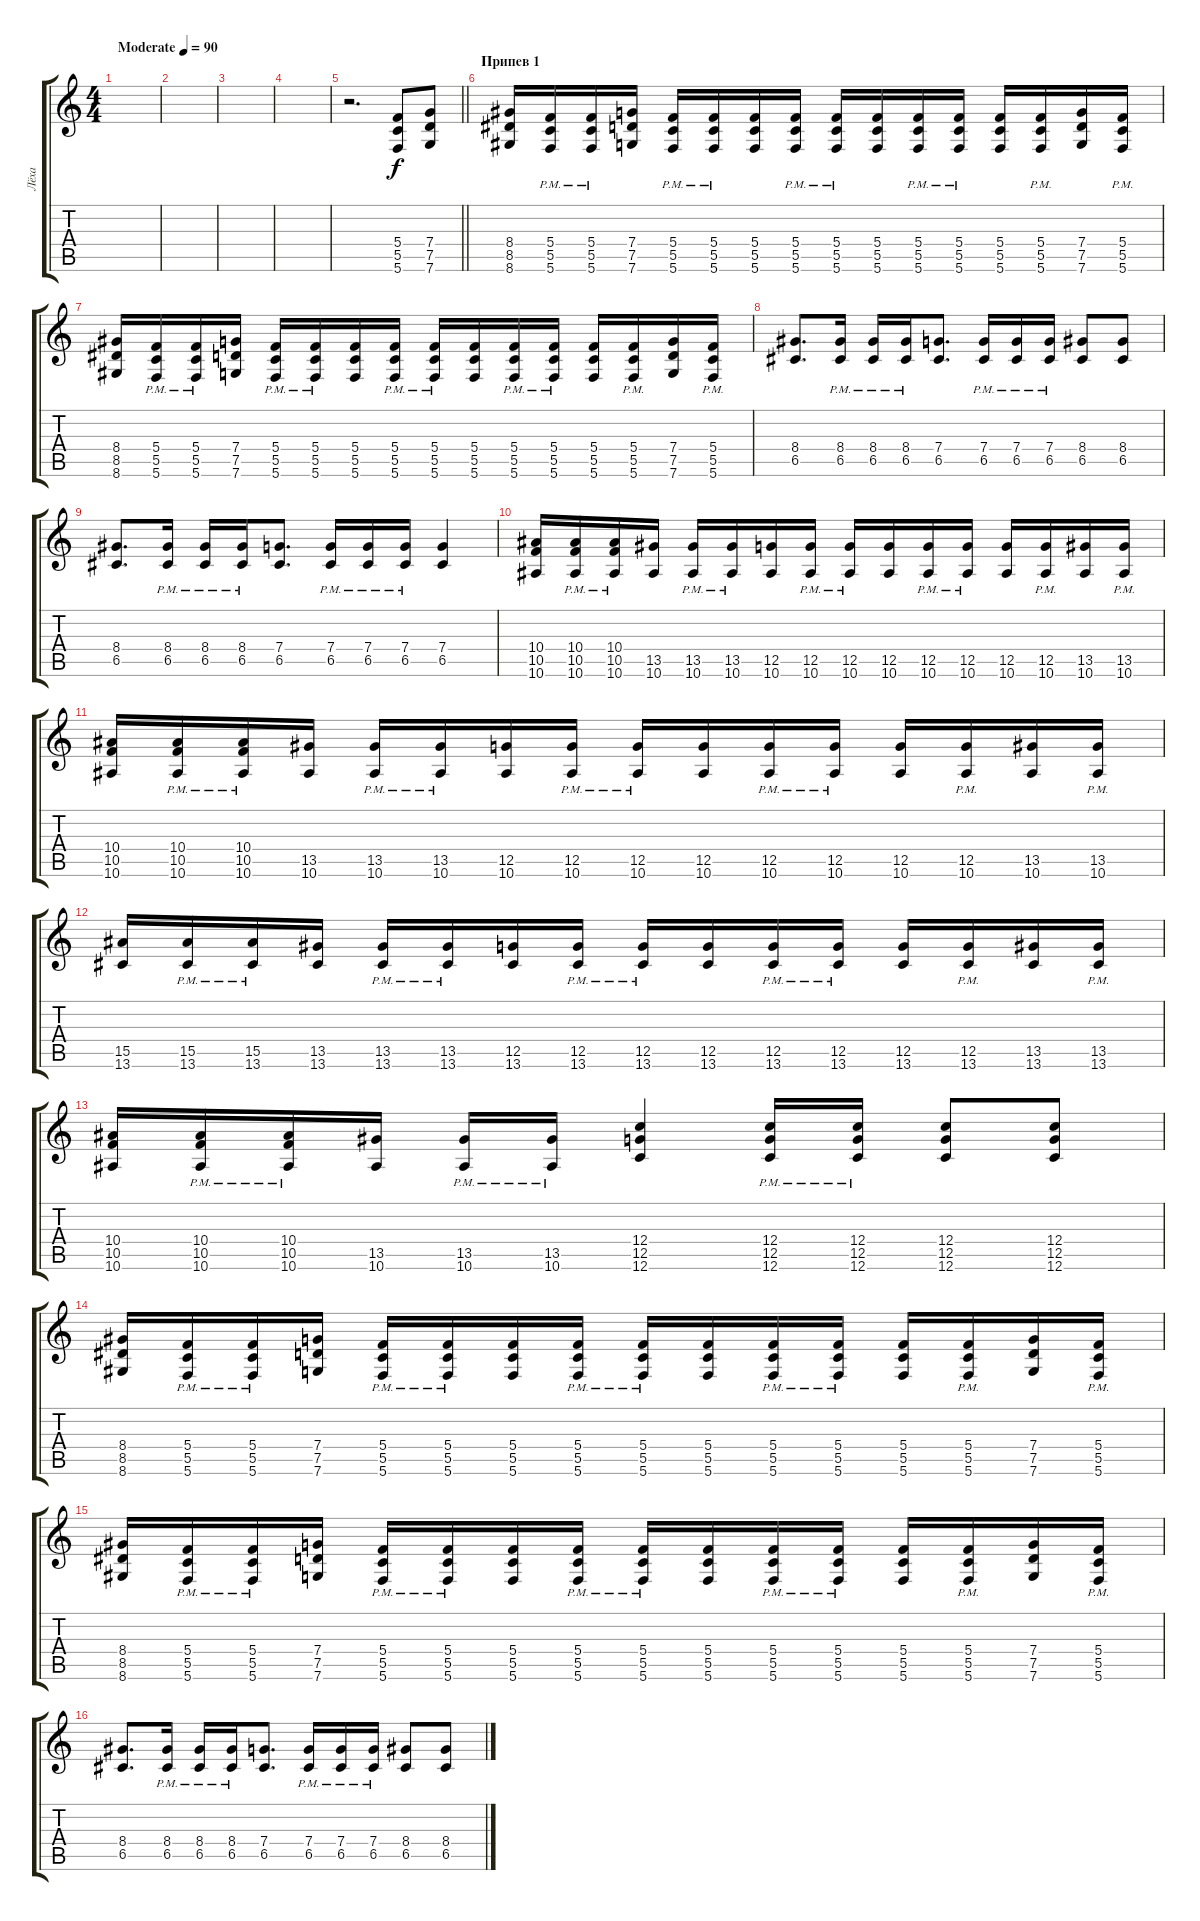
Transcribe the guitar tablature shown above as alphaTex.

\track ("Лёха" "Лёха") {instrument distortionguitar}
\staff {score tabs}
\tuning (D4 A3 F3 C3 G2 C2) {hide}
\ts (4 4)
\tempo (90 "Moderate")
\clef g2
\ks c
|
|
|
|
\barLineRight lightlight
r.2{d} (5.4 5.5 5.6).8 (7.4 7.5 7.6).8 |
\section ("" "Припев 1")
(8.4 8.5 8.6).16 (5.4{pm} 5.5{pm} 5.6{pm}).16 (5.4{pm} 5.5{pm} 5.6{pm}).16 (7.4 7.5 7.6).16 (5.4{pm} 5.5{pm} 5.6{pm}).16 (5.4{pm} 5.5{pm} 5.6{pm}).16 (5.4 5.5 5.6).16 (5.4{pm} 5.5{pm} 5.6{pm}).16 (5.4{pm} 5.5{pm} 5.6{pm}).16 (5.4 5.5 5.6).16 (5.4{pm} 5.5{pm} 5.6{pm}).16 (5.4{pm} 5.5{pm} 5.6{pm}).16 (5.4 5.5 5.6).16 (5.4{pm} 5.5{pm} 5.6{pm}).16 (7.4 7.5 7.6).16 (5.4{pm} 5.5{pm} 5.6{pm}).16 |
(8.4 8.5 8.6).16 (5.4{pm} 5.5{pm} 5.6{pm}).16 (5.4{pm} 5.5{pm} 5.6{pm}).16 (7.4 7.5 7.6).16 (5.4{pm} 5.5{pm} 5.6{pm}).16 (5.4{pm} 5.5{pm} 5.6{pm}).16 (5.4 5.5 5.6).16 (5.4{pm} 5.5{pm} 5.6{pm}).16 (5.4{pm} 5.5{pm} 5.6{pm}).16 (5.4 5.5 5.6).16 (5.4{pm} 5.5{pm} 5.6{pm}).16 (5.4{pm} 5.5{pm} 5.6{pm}).16 (5.4 5.5 5.6).16 (5.4{pm} 5.5{pm} 5.6{pm}).16 (7.4 7.5 7.6).16 (5.4{pm} 5.5{pm} 5.6{pm}).16 |
(8.4 6.5).8{d} (8.4{pm} 6.5{pm}).16 (8.4{pm} 6.5{pm}).16 (8.4{pm} 6.5{pm}).16 (7.4 6.5).8{d} (7.4{pm} 6.5{pm}).16 (7.4{pm} 6.5{pm}).16 (7.4{pm} 6.5{pm}).16 (8.4 6.5).8 (8.4 6.5).8 |
(8.4 6.5).8{d} (8.4{pm} 6.5{pm}).16 (8.4{pm} 6.5{pm}).16 (8.4{pm} 6.5{pm}).16 (7.4 6.5).8{d} (7.4{pm} 6.5{pm}).16 (7.4{pm} 6.5{pm}).16 (7.4{pm} 6.5{pm}).16 (7.4 6.5).4 |
(10.4 10.5 10.6).16 (10.4{pm} 10.5{pm} 10.6{pm}).16 (10.4{pm} 10.5{pm} 10.6{pm}).16 (13.5 10.6).16 (13.5{pm} 10.6{pm}).16 (13.5{pm} 10.6{pm}).16 (12.5 10.6).16 (12.5{pm} 10.6{pm}).16 (12.5{pm} 10.6{pm}).16 (12.5 10.6).16 (12.5{pm} 10.6{pm}).16 (12.5{pm} 10.6{pm}).16 (12.5 10.6).16 (12.5{pm} 10.6{pm}).16 (13.5 10.6).16 (13.5{pm} 10.6{pm}).16 |
(10.4 10.5 10.6).16 (10.4{pm} 10.5{pm} 10.6{pm}).16 (10.4{pm} 10.5{pm} 10.6{pm}).16 (13.5 10.6).16 (13.5{pm} 10.6{pm}).16 (13.5{pm} 10.6{pm}).16 (12.5 10.6).16 (12.5{pm} 10.6{pm}).16 (12.5{pm} 10.6{pm}).16 (12.5 10.6).16 (12.5{pm} 10.6{pm}).16 (12.5{pm} 10.6{pm}).16 (12.5 10.6).16 (12.5{pm} 10.6{pm}).16 (13.5 10.6).16 (13.5{pm} 10.6{pm}).16 |
(15.5 13.6).16 (15.5{pm} 13.6{pm}).16 (15.5{pm} 13.6{pm}).16 (13.5 13.6).16 (13.5{pm} 13.6{pm}).16 (13.5{pm} 13.6{pm}).16 (12.5 13.6).16 (12.5{pm} 13.6{pm}).16 (12.5{pm} 13.6{pm}).16 (12.5 13.6).16 (12.5{pm} 13.6{pm}).16 (12.5{pm} 13.6{pm}).16 (12.5 13.6).16 (12.5{pm} 13.6{pm}).16 (13.5 13.6).16 (13.5{pm} 13.6{pm}).16 |
(10.4 10.5 10.6).16 (10.4{pm} 10.5{pm} 10.6{pm}).16 (10.4{pm} 10.5{pm} 10.6{pm}).16 (13.5 10.6).16 (13.5{pm} 10.6{pm}).16 (13.5{pm} 10.6{pm}).16 (12.4 12.5 12.6).4 (12.4{pm} 12.5{pm} 12.6{pm}).16 (12.4{pm} 12.5{pm} 12.6{pm}).16 (12.4 12.5 12.6).8 (12.4 12.5 12.6).8 |
(8.4 8.5 8.6).16 (5.4{pm} 5.5{pm} 5.6{pm}).16 (5.4{pm} 5.5{pm} 5.6{pm}).16 (7.4 7.5 7.6).16 (5.4{pm} 5.5{pm} 5.6{pm}).16 (5.4{pm} 5.5{pm} 5.6{pm}).16 (5.4 5.5 5.6).16 (5.4{pm} 5.5{pm} 5.6{pm}).16 (5.4{pm} 5.5{pm} 5.6{pm}).16 (5.4 5.5 5.6).16 (5.4{pm} 5.5{pm} 5.6{pm}).16 (5.4{pm} 5.5{pm} 5.6{pm}).16 (5.4 5.5 5.6).16 (5.4{pm} 5.5{pm} 5.6{pm}).16 (7.4 7.5 7.6).16 (5.4{pm} 5.5{pm} 5.6{pm}).16 |
(8.4 8.5 8.6).16 (5.4{pm} 5.5{pm} 5.6{pm}).16 (5.4{pm} 5.5{pm} 5.6{pm}).16 (7.4 7.5 7.6).16 (5.4{pm} 5.5{pm} 5.6{pm}).16 (5.4{pm} 5.5{pm} 5.6{pm}).16 (5.4 5.5 5.6).16 (5.4{pm} 5.5{pm} 5.6{pm}).16 (5.4{pm} 5.5{pm} 5.6{pm}).16 (5.4 5.5 5.6).16 (5.4{pm} 5.5{pm} 5.6{pm}).16 (5.4{pm} 5.5{pm} 5.6{pm}).16 (5.4 5.5 5.6).16 (5.4{pm} 5.5{pm} 5.6{pm}).16 (7.4 7.5 7.6).16 (5.4{pm} 5.5{pm} 5.6{pm}).16 |
(8.4 6.5).8{d} (8.4{pm} 6.5{pm}).16 (8.4{pm} 6.5{pm}).16 (8.4{pm} 6.5{pm}).16 (7.4 6.5).8{d} (7.4{pm} 6.5{pm}).16 (7.4{pm} 6.5{pm}).16 (7.4{pm} 6.5{pm}).16 (8.4 6.5).8 (8.4 6.5).8
